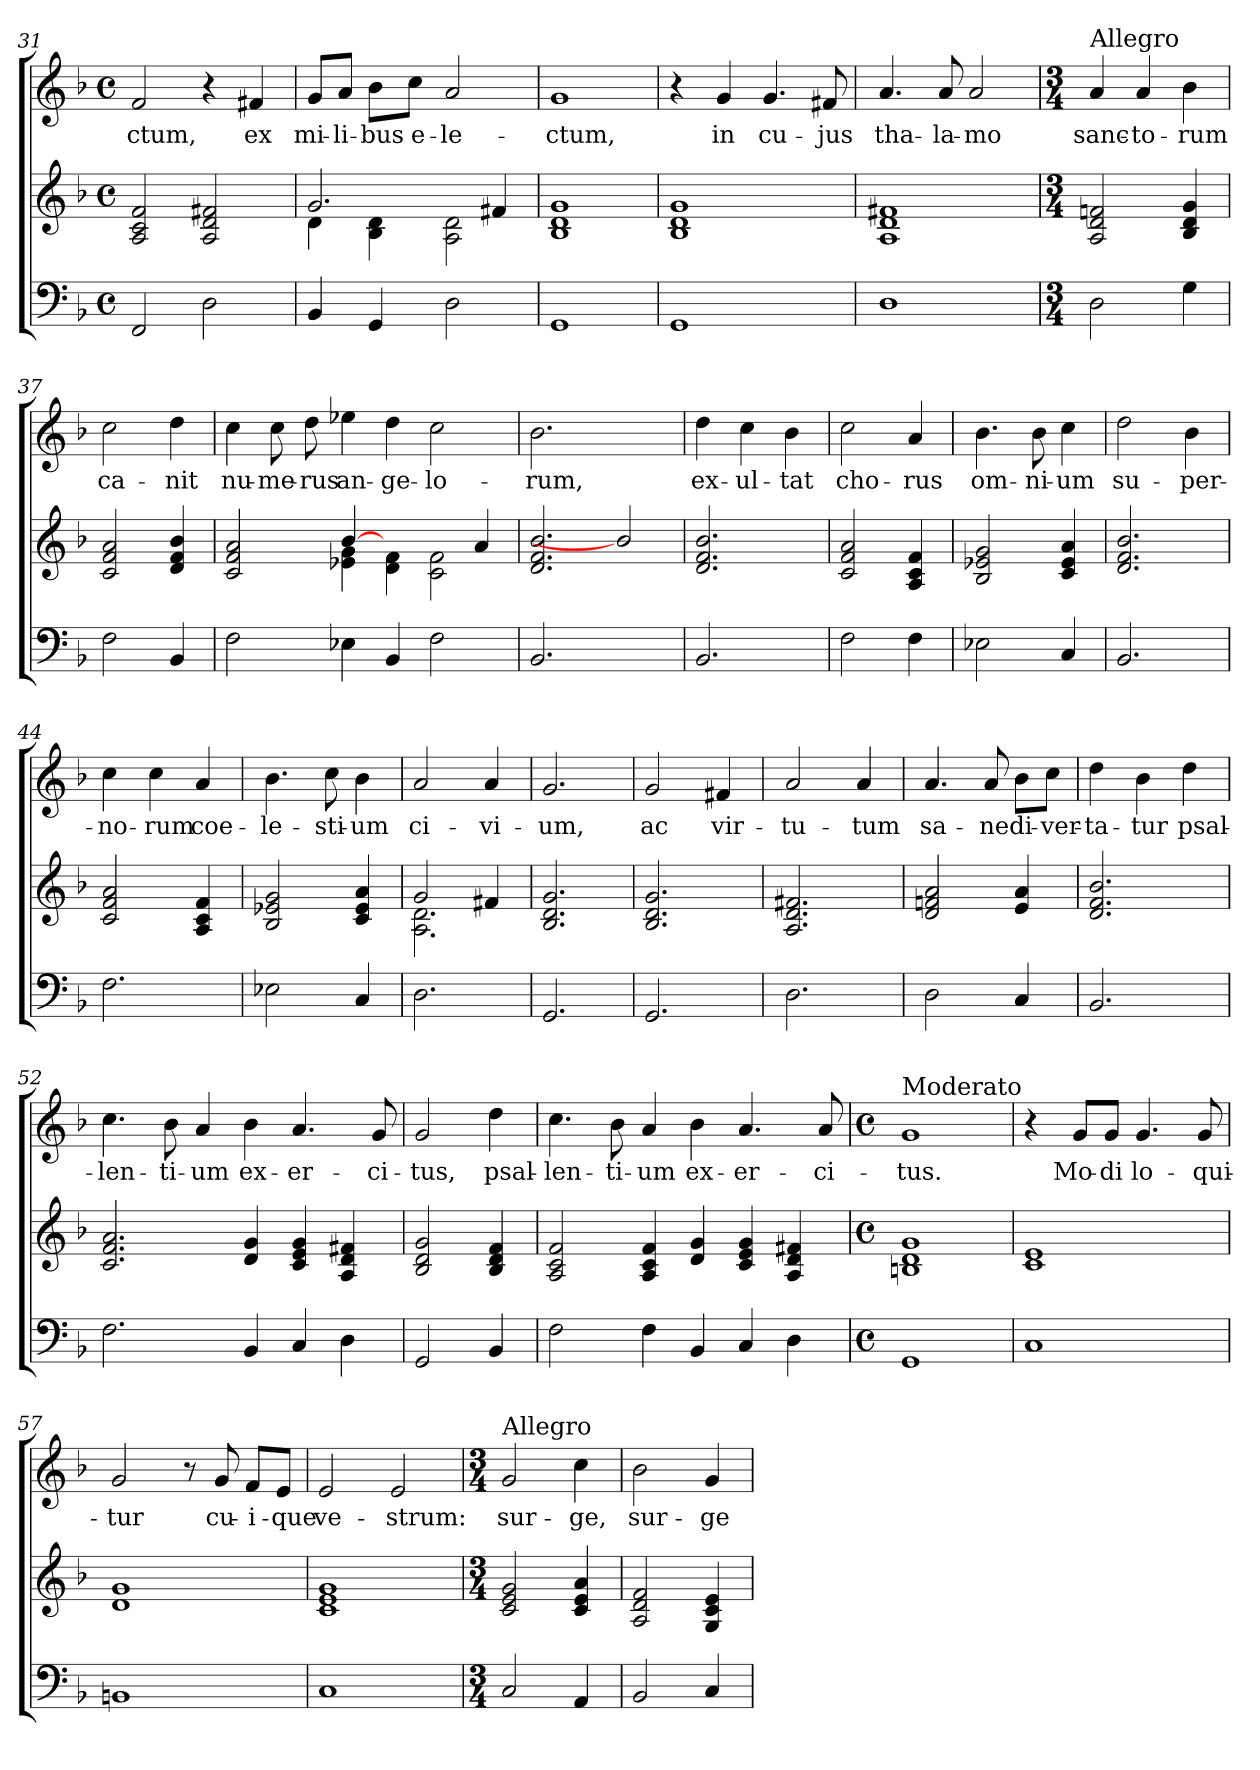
**kern	**kern	**kern	**text
*part3	*part2	*part1	*part1
*staff3	*staff2	*staff1	*staff1
*clefF4	*clefG2	*clefG2	*
*k[b-]	*k[b-]	*k[b-]	*
*F:	*F:	*F:	*
*M4/4	*M4/4	*M4/4	*
*met(c)	*met(c)	*met(c)	*
=31	=31	=31	=31
!	!	!	!LO:LY:b
2FF/	2A!/ 2c!/ 2f!/	2f/	-ctum,
2D\	2A!/ 2d!/ 2f#X!/	4r	.
!	!	!	!LO:LY:b
.	.	4f#X/	ex
=32	=32	=32	=32
*	*^	*	*
!	!	!	!	!LO:LY:b
4BB-/	2.g!/	4d!\	8g/L	mi-
!	!	!	!	!LO:LY:b
.	.	.	8a/J	-li-
!	!	!	!	!LO:LY:b
4GG/	.	4B-!\ 4d!\	8b-\L	-bus
!	!	!	!	!LO:LY:b
.	.	.	8cc\J	e-
!	!	!	!	!LO:LY:b
2D\	.	2A!\ 2d!\	2a/	-le-
.	4f#X!/	.	.	.
*	*v	*v	*	*
=33	=33	=33	=33
!	!	!	!LO:LY:b
1GG	1B-! 1d! 1g!	1g	-ctum,
=34	=34	=34	=34
1GG	1B-! 1d! 1g!	4r	.
!	!	!	!LO:LY:b
.	.	4g/	in
!	!	!	!LO:LY:b
.	.	4.g/	cu-
!	!	!	!LO:LY:b
.	.	8f#X/	-jus
=35	=35	=35	=35
!	!	!	!LO:LY:b
1D	1A! 1d! 1f#X!	4.a/	tha-
!	!	!	!LO:LY:b
.	.	8a/	-la-
!	!	!	!LO:LY:b
.	.	2a/	-mo
!!LO:PB:g=z
=36	=36	=36	=36
*M3/4	*M3/4	*M3/4	*
!	!	!LO:TX:a:t=Allegro	!
!	!	!	!LO:LY:b
2D\	2A!/ 2d!/ 2fn!/	4a/	sanc-
!	!	!	!LO:LY:b
.	.	4a/	-to-
!	!	!	!LO:LY:b
4G\	4B-!/ 4d!/ 4g!/	4b-\	-rum
=37	=37	=37	=37
!	!	!	!LO:LY:b
2F\	2c!/ 2f!/ 2a!/	2cc\	ca-
!	!	!	!LO:LY:b
4BB-/	4d!/ 4f!/ 4b-!/	4dd\	-nit
=38	=38	=38	=38
*	*^	*	*
!	!	!	!	!LO:LY:b
2F\	2c!/ 2f!/ 2a!/	2ryy	4cc\	nu-
!	!	!	!	!LO:LY:b
.	.	.	8cc\	-me-
!	!	!	!	!LO:LY:b
.	.	.	8dd\	-rus
!	!	!	!	!LO:LY:b
4E-X\	[4b-!/	4e-X!\ 4g!\	4ee-X\	an-
!	!	!	!	!LO:LY:b
4BB-/	2ryy	4d!\ 4f!\	4dd\	-ge-
!	!	!	!	!LO:LY:b
2F\	.	2c!\ 2f!\	2cc\	-lo-
.	4a!/	.	.	.
*	*v	*v	*	*
=39	=39	=39	=39
!	!	!	!LO:LY:b
2.BB-/	2.d!/ 2.f!/ 2.b-!/	2.b-\	-rum,
2ryy	2b-!/]	2ryy	.
!!LO:LB:g=z
=40	=40	=40	=40
!	!	!	!LO:LY:b
2.BB-/	2.d!/ 2.f!/ 2.b-!/	4dd\	ex-
!	!	!	!LO:LY:b
.	.	4cc\	-ul-
!	!	!	!LO:LY:b
.	.	4b-\	-tat
=41	=41	=41	=41
!	!	!	!LO:LY:b
2F\	2c!/ 2f!/ 2a!/	2cc\	cho-
!	!	!	!LO:LY:b
4F\	4A!/ 4c!/ 4f!/	4a/	-rus
=42	=42	=42	=42
!	!	!	!LO:LY:b
2E-X\	2B-!/ 2e-X!/ 2g!/	4.b-\	om-
!	!	!	!LO:LY:b
.	.	8b-\	-ni-
!	!	!	!LO:LY:b
4C/	4c!/ 4e-!/ 4a!/	4cc\	-um
=43	=43	=43	=43
!	!	!	!LO:LY:b
2.BB-/	2.d!/ 2.f!/ 2.b-!/	2dd\	su-
!	!	!	!LO:LY:b
.	.	4b-\	-per-
=44	=44	=44	=44
!	!	!	!LO:LY:b
2.F\	2c!/ 2f!/ 2a!/	4cc\	-no-
!	!	!	!LO:LY:b
.	.	4cc\	-rum
!	!	!	!LO:LY:b
.	4A!/ 4c!/ 4f!/	4a/	coe-
=45	=45	=45	=45
!	!	!	!LO:LY:b
2E-X\	2B-!/ 2e-X!/ 2g!/	4.b-\	-le-
!	!	!	!LO:LY:b
.	.	8cc\	-sti-
!	!	!	!LO:LY:b
4C/	4c!/ 4e-!/ 4a!/	4b-\	-um
=46	=46	=46	=46
*	*^	*	*
!	!	!	!	!LO:LY:b
2.D\	2g!/	2.A!\ 2.d!\	2a/	ci-
!	!	!	!	!LO:LY:b
.	4f#X!/	.	4a/	-vi-
*	*v	*v	*	*
!!LO:LB:g=z
=47	=47	=47	=47
!	!	!	!LO:LY:b
2.GG/	2.B-!/ 2.d!/ 2.g!/	2.g/	-um,
=48	=48	=48	=48
!	!	!	!LO:LY:b
2.GG/	2.B-!/ 2.d!/ 2.g!/	2g/	ac
!	!	!	!LO:LY:b
.	.	4f#X/	vir-
=49	=49	=49	=49
!	!	!	!LO:LY:b
2.D\	2.A!/ 2.d!/ 2.f#X!/	2a/	-tu-
!	!	!	!LO:LY:b
.	.	4a/	-tum
=50	=50	=50	=50
!	!	!	!LO:LY:b
2D\	2d!/ 2fn!/ 2a!/	4.a/	sa-
!	!	!	!LO:LY:b
.	.	8a/	-ne
!	!	!	!LO:LY:b
4C/	4e!/ 4a!/	8b-\L	di-
!	!	!	!LO:LY:b
.	.	8cc\J	-ver-
=51	=51	=51	=51
!	!	!	!LO:LY:b
2.BB-/	2.d!/ 2.f!/ 2.b-!/	4dd\	-ta-
!	!	!	!LO:LY:b
.	.	4b-\	-tur
!	!	!	!LO:LY:b
.	.	4dd\	psal-
=52	=52	=52	=52
!	!	!	!LO:LY:b
2.F\	2.c!/ 2.f!/ 2.a!/	4.cc\	-len-
!	!	!	!LO:LY:b
.	.	8b-\	-ti-
!	!	!	!LO:LY:b
.	.	4a/	-um
!	!	!	!LO:LY:b
4BB-/	4d!/ 4g!/	4b-\	ex-
!	!	!	!LO:LY:b
4C/	4c!/ 4e!/ 4g!/	4.a/	-er-
4D\	4A!/ 4d!/ 4f#X!/	.	.
!	!	!	!LO:LY:b
.	.	8g/	-ci-
!!LO:LB:g=z
=53	=53	=53	=53
!	!	!	!LO:LY:b
2GG/	2B-!/ 2d!/ 2g!/	2g/	-tus,
!	!	!	!LO:LY:b
4BB-/	4B-!/ 4d!/ 4f!/	4dd\	psal-
=54	=54	=54	=54
!	!	!	!LO:LY:b
2F\	2A!/ 2c!/ 2f!/	4.cc\	-len-
!	!	!	!LO:LY:b
.	.	8b-\	-ti-
!	!	!	!LO:LY:b
4F\	4A!/ 4c!/ 4f!/	4a/	-um
!	!	!	!LO:LY:b
4BB-/	4d!/ 4g!/	4b-\	ex-
!	!	!	!LO:LY:b
4C/	4c!/ 4e!/ 4g!/	4.a/	-er-
4D\	4A!/ 4d!/ 4f#X!/	.	.
!	!	!	!LO:LY:b
.	.	8a/	-ci-
=55	=55	=55	=55
*M4/4	*M4/4	*M4/4	*
*met(c)	*met(c)	*met(c)	*
!	!	!LO:TX:a:t=Moderato	!
!	!	!	!LO:LY:b
1GG	1Bn! 1d! 1g!	1g	-tus.
=56	=56	=56	=56
1C	1c! 1e!	4r	.
!	!	!	!LO:LY:b
.	.	8g/L	Mo-
!	!	!	!LO:LY:b
.	.	8g/J	-di
!	!	!	!LO:LY:b
.	.	4.g/	lo-
!	!	!	!LO:LY:b
.	.	8g/	-qui-
=57	=57	=57	=57
!	!	!	!LO:LY:b
1BBn	1d! 1g!	2g/	-tur
.	.	8r	.
!	!	!	!LO:LY:b
.	.	8g/	cu-
!	!	!	!LO:LY:b
.	.	8f/L	-i-
!	!	!	!LO:LY:b
.	.	8e/J	-que
=58	=58	=58	=58
!	!	!	!LO:LY:b
1C	1c! 1e! 1g!	2e/	ve-
!	!	!	!LO:LY:b
.	.	2e/	-strum:
!!LO:PB:g=z
=59	=59	=59	=59
*M3/4	*M3/4	*M3/4	*
!	!	!LO:TX:a:t=Allegro	!
!	!	!	!LO:LY:b
2C/	2c!/ 2e!/ 2g!/	2g/	sur-
!	!	!	!LO:LY:b
4AA/	4c!/ 4e!/ 4a!/	4cc\	-ge,
=60	=60	=60	=60
!	!	!	!LO:LY:b
2BB-/	2A!/ 2d!/ 2f!/	2b-\	sur-
!	!	!	!LO:LY:b
4C/	4G!/ 4c!/ 4e!/	4g/	-ge
=	=	=	=
*-	*-	*-	*-
